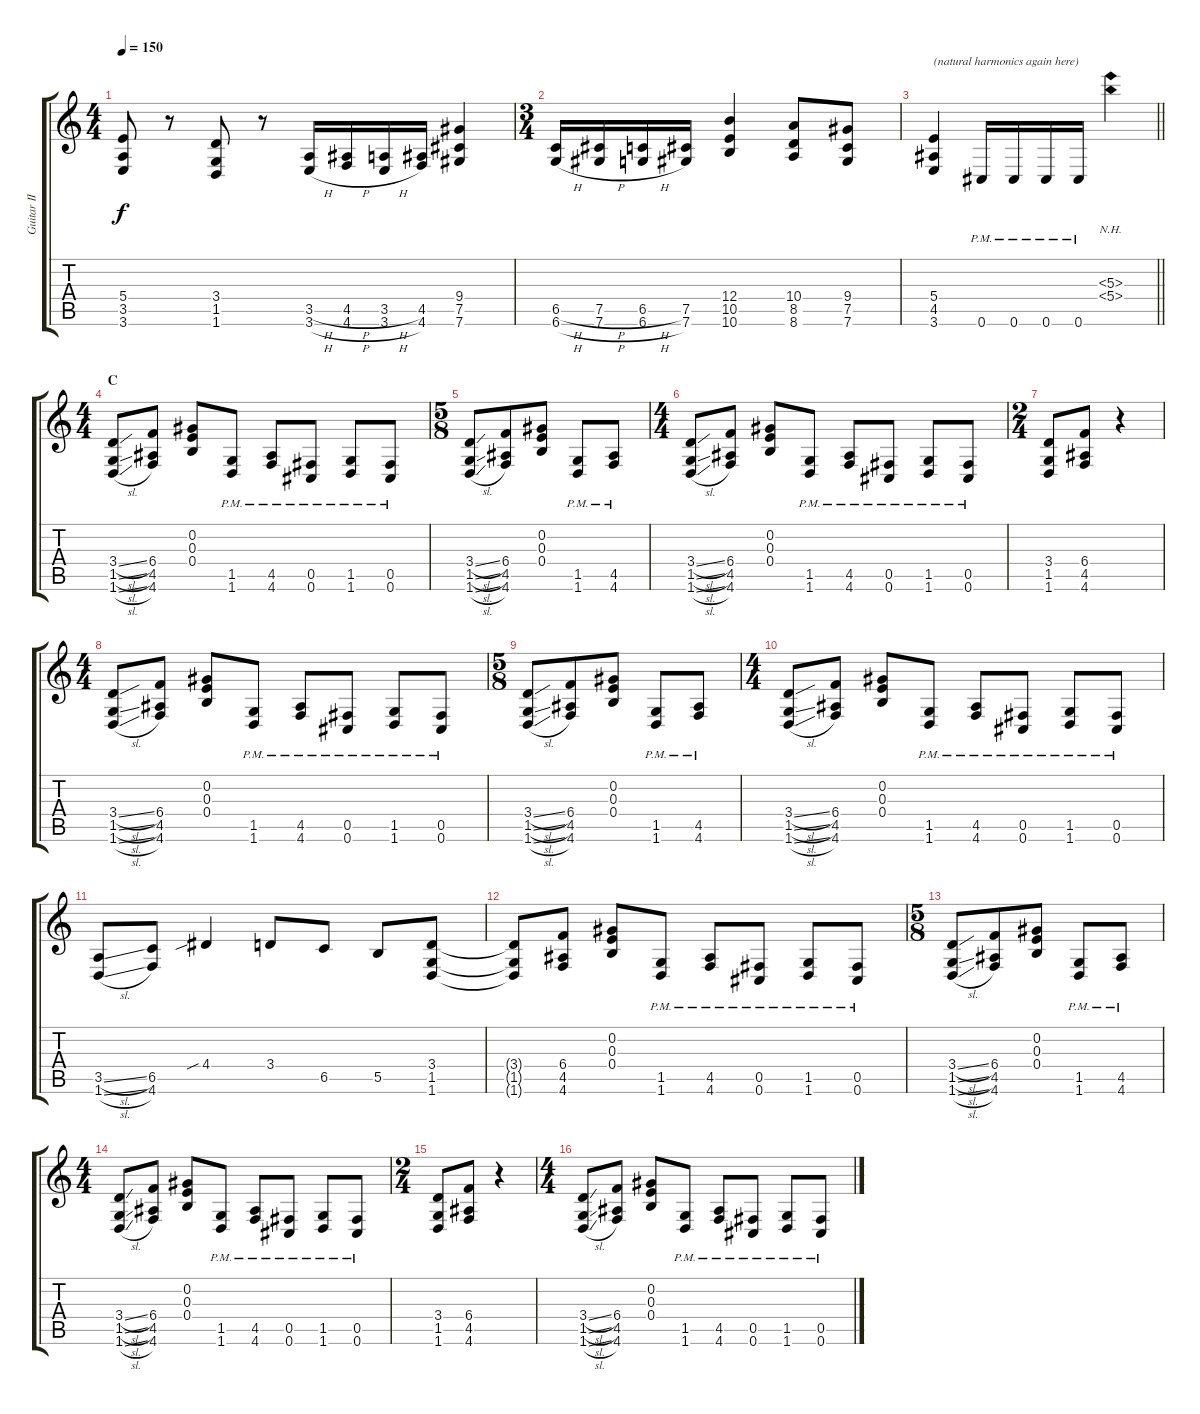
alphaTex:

\track ("Guitar II" "Guitar II") {instrument distortionguitar}
\staff {score tabs}
\tuning (Db4 Ab3 E3 B2 Gb2 Db2) {hide}
\ts (4 4)
\tempo 150
\clef g2
\ks c
(5.4 3.5 3.6).8{dy f} r.8 (3.4 1.5 1.6).8 r.8 (3.5{h} 3.6{h}).16 (4.5{h} 4.6{h}).16 (3.5{h} 3.6{h}).16 (4.5 4.6).16 (9.4 7.5 7.6).4 |
\ts (3 4)
(6.5{h} 6.6{h}).16 (7.5{h} 7.6{h}).16 (6.5{h} 6.6{h}).16 (7.5 7.6).16 (12.4 10.5 10.6).4 (10.4 8.5 8.6).8 (9.4 7.5 7.6).8 |
\barLineRight lightlight
(5.4 4.5 3.6).4{txt "(natural harmonics again here)"} 0.6{pm}.16 0.6{pm}.16 0.6{pm}.16 0.6{pm}.16 (5.3{nh} 5.4{nh}).4 |
\ts (4 4)
\section ("" "C")
(3.4{sl} 1.5{sl} 1.6{sl}).8 (6.4 4.5 4.6).8 (0.2 0.3 0.4).8 (1.5{pm} 1.6{pm}).8 (4.5{pm} 4.6{pm}).8 (0.5{pm} 0.6{pm}).8 (1.5{pm} 1.6{pm}).8 (0.5{pm} 0.6{pm}).8 |
\ts (5 8)
(3.4{sl} 1.5{sl} 1.6{sl}).8 (6.4 4.5 4.6).8 (0.2 0.3 0.4).8 (1.5{pm} 1.6{pm}).8 (4.5{pm} 4.6{pm}).8 |
\ts (4 4)
(3.4{sl} 1.5{sl} 1.6{sl}).8 (6.4 4.5 4.6).8 (0.2 0.3 0.4).8 (1.5{pm} 1.6{pm}).8 (4.5{pm} 4.6{pm}).8 (0.5{pm} 0.6{pm}).8 (1.5{pm} 1.6{pm}).8 (0.5{pm} 0.6{pm}).8 |
\ts (2 4)
(3.4 1.5 1.6).8 (6.4 4.5 4.6).8 r.4 |
\ts (4 4)
(3.4{sl} 1.5{sl} 1.6{sl}).8 (6.4 4.5 4.6).8 (0.2 0.3 0.4).8 (1.5{pm} 1.6{pm}).8 (4.5{pm} 4.6{pm}).8 (0.5{pm} 0.6{pm}).8 (1.5{pm} 1.6{pm}).8 (0.5{pm} 0.6{pm}).8 |
\ts (5 8)
(3.4{sl} 1.5{sl} 1.6{sl}).8 (6.4 4.5 4.6).8 (0.2 0.3 0.4).8 (1.5{pm} 1.6{pm}).8 (4.5{pm} 4.6{pm}).8 |
\ts (4 4)
(3.4{sl} 1.5{sl} 1.6{sl}).8 (6.4 4.5 4.6).8 (0.2 0.3 0.4).8 (1.5{pm} 1.6{pm}).8 (4.5{pm} 4.6{pm}).8 (0.5{pm} 0.6{pm}).8 (1.5{pm} 1.6{pm}).8 (0.5{pm} 0.6{pm}).8 |
(3.5{sl} 1.6{sl}).8 (6.5 4.6).8 4.4{sib}.4 3.4.8 6.5.8 5.5.8 (3.4 1.5 1.6).8 |
(3.4{t} 1.5{t} 1.6{t}).8 (6.4 4.5 4.6).8 (0.2 0.3 0.4).8 (1.5{pm} 1.6{pm}).8 (4.5{pm} 4.6{pm}).8 (0.5{pm} 0.6{pm}).8 (1.5{pm} 1.6{pm}).8 (0.5{pm} 0.6{pm}).8 |
\ts (5 8)
(3.4{sl} 1.5{sl} 1.6{sl}).8 (6.4 4.5 4.6).8 (0.2 0.3 0.4).8 (1.5{pm} 1.6{pm}).8 (4.5{pm} 4.6{pm}).8 |
\ts (4 4)
(3.4{sl} 1.5{sl} 1.6{sl}).8 (6.4 4.5 4.6).8 (0.2 0.3 0.4).8 (1.5{pm} 1.6{pm}).8 (4.5{pm} 4.6{pm}).8 (0.5{pm} 0.6{pm}).8 (1.5{pm} 1.6{pm}).8 (0.5{pm} 0.6{pm}).8 |
\ts (2 4)
(3.4 1.5 1.6).8 (6.4 4.5 4.6).8 r.4 |
\ts (4 4)
(3.4{sl} 1.5{sl} 1.6{sl}).8 (6.4 4.5 4.6).8 (0.2 0.3 0.4).8 (1.5{pm} 1.6{pm}).8 (4.5{pm} 4.6{pm}).8 (0.5{pm} 0.6{pm}).8 (1.5{pm} 1.6{pm}).8 (0.5{pm} 0.6{pm}).8
